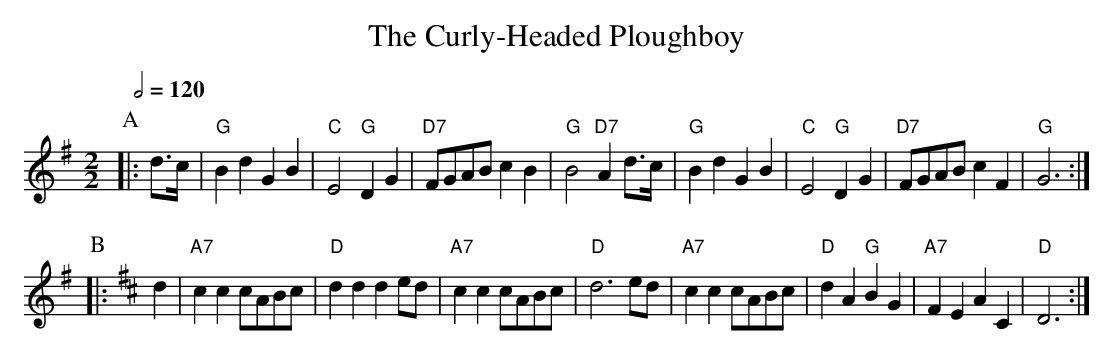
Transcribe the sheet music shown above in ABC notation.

X:1
T:The Curly-Headed Ploughboy
Q:1/2=120
M:2/2
L:1/4
K:G
P:A
|: d/>c/ | "G"Bd GB | "C"E2 "G"DG | "D7"F/G/A/B/ cB | "G"B2 "D7"Ad/>c/ |\
"G"Bd GB | "C"E2 "G"DG | "D7"F/G/A/B/ cF | "G"G3 :|
P:B
K:D
|: d | "A7"cc c/A/B/c/ | "D"dd de/d/ | "A7"cc c/A/B/c/ | "D"d3 e/d/ |\
"A7"cc c/A/B/c/ | "D"dA "G"BG | "A7"FE AC | "D"D3 :|
